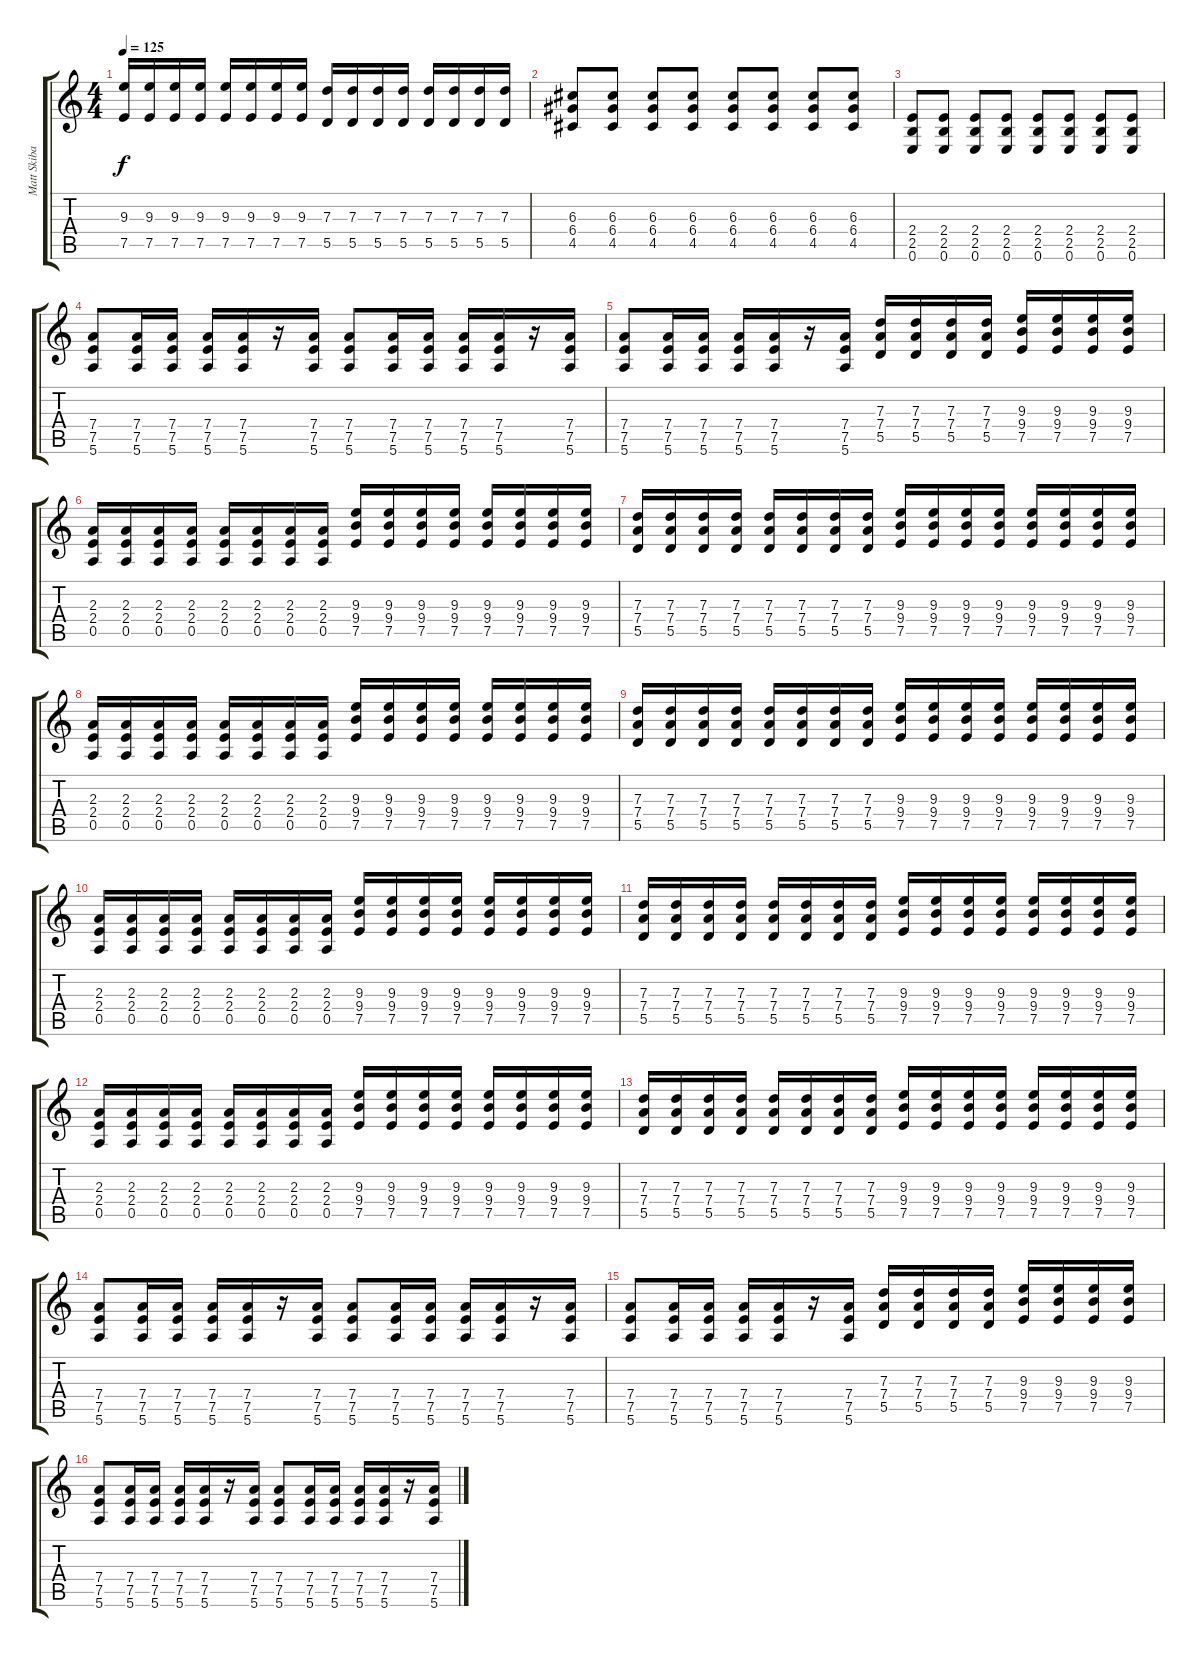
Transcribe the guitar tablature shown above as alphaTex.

\track ("Matt Skiba" "Matt Skiba") {instrument distortionguitar}
\staff {score tabs}
\tuning (E4 B3 G3 D3 A2 E2) {hide}
\ts (4 4)
\tempo 125
\clef g2
\ks c
(9.3 7.5).16{dy f} (9.3 7.5).16 (9.3 7.5).16 (9.3 7.5).16 (9.3 7.5).16 (9.3 7.5).16 (9.3 7.5).16 (9.3 7.5).16 (7.3 5.5).16 (7.3 5.5).16 (7.3 5.5).16 (7.3 5.5).16 (7.3 5.5).16 (7.3 5.5).16 (7.3 5.5).16 (7.3 5.5).16 |
(6.3 6.4 4.5).8 (6.3 6.4 4.5).8 (6.3 6.4 4.5).8 (6.3 6.4 4.5).8 (6.3 6.4 4.5).8 (6.3 6.4 4.5).8 (6.3 6.4 4.5).8 (6.3 6.4 4.5).8 |
(2.4 2.5 0.6).8 (2.4 2.5 0.6).8 (2.4 2.5 0.6).8 (2.4 2.5 0.6).8 (2.4 2.5 0.6).8 (2.4 2.5 0.6).8 (2.4 2.5 0.6).8 (2.4 2.5 0.6).8 |
(7.4 7.5 5.6).8 (7.4 7.5 5.6).16 (7.4 7.5 5.6).16 (7.4 7.5 5.6).16 (7.4 7.5 5.6).16 r.16 (7.4 7.5 5.6).16 (7.4 7.5 5.6).8 (7.4 7.5 5.6).16 (7.4 7.5 5.6).16 (7.4 7.5 5.6).16 (7.4 7.5 5.6).16 r.16 (7.4 7.5 5.6).16 |
(7.4 7.5 5.6).8 (7.4 7.5 5.6).16 (7.4 7.5 5.6).16 (7.4 7.5 5.6).16 (7.4 7.5 5.6).16 r.16 (7.4 7.5 5.6).16 (7.3 7.4 5.5).16 (7.3 7.4 5.5).16 (7.3 7.4 5.5).16 (7.3 7.4 5.5).16 (9.3 9.4 7.5).16 (9.3 9.4 7.5).16 (9.3 9.4 7.5).16 (9.3 9.4 7.5).16 |
(2.3 2.4 0.5).16 (2.3 2.4 0.5).16 (2.3 2.4 0.5).16 (2.3 2.4 0.5).16 (2.3 2.4 0.5).16 (2.3 2.4 0.5).16 (2.3 2.4 0.5).16 (2.3 2.4 0.5).16 (9.3 9.4 7.5).16 (9.3 9.4 7.5).16 (9.3 9.4 7.5).16 (9.3 9.4 7.5).16 (9.3 9.4 7.5).16 (9.3 9.4 7.5).16 (9.3 9.4 7.5).16 (9.3 9.4 7.5).16 |
(7.3 7.4 5.5).16 (7.3 7.4 5.5).16 (7.3 7.4 5.5).16 (7.3 7.4 5.5).16 (7.3 7.4 5.5).16 (7.3 7.4 5.5).16 (7.3 7.4 5.5).16 (7.3 7.4 5.5).16 (9.3 9.4 7.5).16 (9.3 9.4 7.5).16 (9.3 9.4 7.5).16 (9.3 9.4 7.5).16 (9.3 9.4 7.5).16 (9.3 9.4 7.5).16 (9.3 9.4 7.5).16 (9.3 9.4 7.5).16 |
(2.3 2.4 0.5).16 (2.3 2.4 0.5).16 (2.3 2.4 0.5).16 (2.3 2.4 0.5).16 (2.3 2.4 0.5).16 (2.3 2.4 0.5).16 (2.3 2.4 0.5).16 (2.3 2.4 0.5).16 (9.3 9.4 7.5).16 (9.3 9.4 7.5).16 (9.3 9.4 7.5).16 (9.3 9.4 7.5).16 (9.3 9.4 7.5).16 (9.3 9.4 7.5).16 (9.3 9.4 7.5).16 (9.3 9.4 7.5).16 |
(7.3 7.4 5.5).16 (7.3 7.4 5.5).16 (7.3 7.4 5.5).16 (7.3 7.4 5.5).16 (7.3 7.4 5.5).16 (7.3 7.4 5.5).16 (7.3 7.4 5.5).16 (7.3 7.4 5.5).16 (9.3 9.4 7.5).16 (9.3 9.4 7.5).16 (9.3 9.4 7.5).16 (9.3 9.4 7.5).16 (9.3 9.4 7.5).16 (9.3 9.4 7.5).16 (9.3 9.4 7.5).16 (9.3 9.4 7.5).16 |
(2.3 2.4 0.5).16 (2.3 2.4 0.5).16 (2.3 2.4 0.5).16 (2.3 2.4 0.5).16 (2.3 2.4 0.5).16 (2.3 2.4 0.5).16 (2.3 2.4 0.5).16 (2.3 2.4 0.5).16 (9.3 9.4 7.5).16 (9.3 9.4 7.5).16 (9.3 9.4 7.5).16 (9.3 9.4 7.5).16 (9.3 9.4 7.5).16 (9.3 9.4 7.5).16 (9.3 9.4 7.5).16 (9.3 9.4 7.5).16 |
(7.3 7.4 5.5).16 (7.3 7.4 5.5).16 (7.3 7.4 5.5).16 (7.3 7.4 5.5).16 (7.3 7.4 5.5).16 (7.3 7.4 5.5).16 (7.3 7.4 5.5).16 (7.3 7.4 5.5).16 (9.3 9.4 7.5).16 (9.3 9.4 7.5).16 (9.3 9.4 7.5).16 (9.3 9.4 7.5).16 (9.3 9.4 7.5).16 (9.3 9.4 7.5).16 (9.3 9.4 7.5).16 (9.3 9.4 7.5).16 |
(2.3 2.4 0.5).16 (2.3 2.4 0.5).16 (2.3 2.4 0.5).16 (2.3 2.4 0.5).16 (2.3 2.4 0.5).16 (2.3 2.4 0.5).16 (2.3 2.4 0.5).16 (2.3 2.4 0.5).16 (9.3 9.4 7.5).16 (9.3 9.4 7.5).16 (9.3 9.4 7.5).16 (9.3 9.4 7.5).16 (9.3 9.4 7.5).16 (9.3 9.4 7.5).16 (9.3 9.4 7.5).16 (9.3 9.4 7.5).16 |
(7.3 7.4 5.5).16 (7.3 7.4 5.5).16 (7.3 7.4 5.5).16 (7.3 7.4 5.5).16 (7.3 7.4 5.5).16 (7.3 7.4 5.5).16 (7.3 7.4 5.5).16 (7.3 7.4 5.5).16 (9.3 9.4 7.5).16 (9.3 9.4 7.5).16 (9.3 9.4 7.5).16 (9.3 9.4 7.5).16 (9.3 9.4 7.5).16 (9.3 9.4 7.5).16 (9.3 9.4 7.5).16 (9.3 9.4 7.5).16 |
(7.4 7.5 5.6).8 (7.4 7.5 5.6).16 (7.4 7.5 5.6).16 (7.4 7.5 5.6).16 (7.4 7.5 5.6).16 r.16 (7.4 7.5 5.6).16 (7.4 7.5 5.6).8 (7.4 7.5 5.6).16 (7.4 7.5 5.6).16 (7.4 7.5 5.6).16 (7.4 7.5 5.6).16 r.16 (7.4 7.5 5.6).16 |
(7.4 7.5 5.6).8 (7.4 7.5 5.6).16 (7.4 7.5 5.6).16 (7.4 7.5 5.6).16 (7.4 7.5 5.6).16 r.16 (7.4 7.5 5.6).16 (7.3 7.4 5.5).16 (7.3 7.4 5.5).16 (7.3 7.4 5.5).16 (7.3 7.4 5.5).16 (9.3 9.4 7.5).16 (9.3 9.4 7.5).16 (9.3 9.4 7.5).16 (9.3 9.4 7.5).16 |
(7.4 7.5 5.6).8 (7.4 7.5 5.6).16 (7.4 7.5 5.6).16 (7.4 7.5 5.6).16 (7.4 7.5 5.6).16 r.16 (7.4 7.5 5.6).16 (7.4 7.5 5.6).8 (7.4 7.5 5.6).16 (7.4 7.5 5.6).16 (7.4 7.5 5.6).16 (7.4 7.5 5.6).16 r.16 (7.4 7.5 5.6).16
